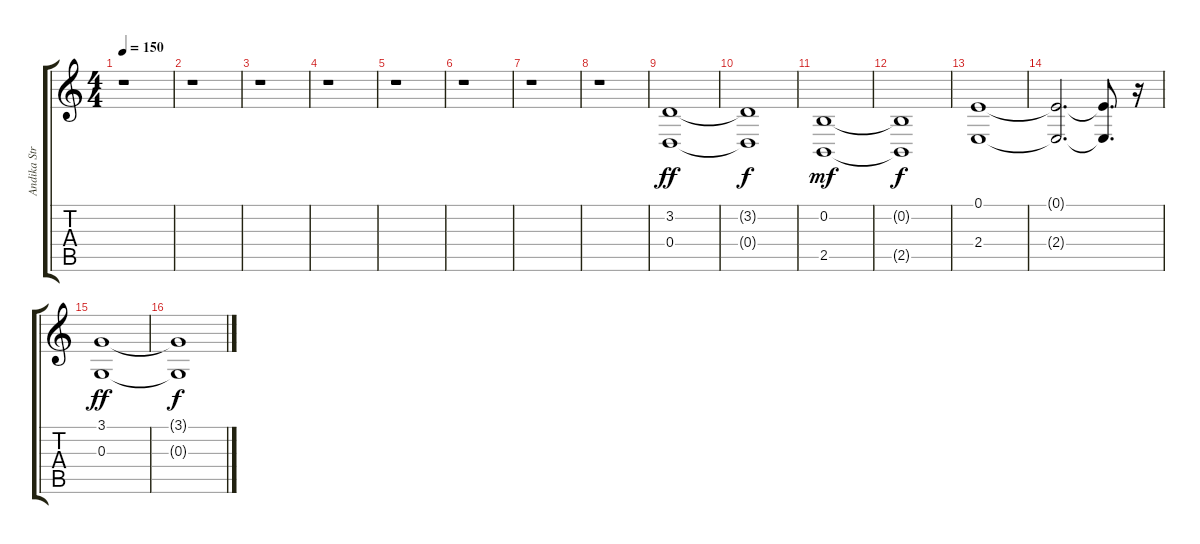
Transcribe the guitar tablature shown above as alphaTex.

\track ("Andika String" "Andika Str") {instrument stringensemble1}
\staff {score tabs}
\tuning (E4 B3 G3 D3 A2 E2) {hide}
\ts (4 4)
\tempo 150
\clef g2
\ks c
r.1{dy f} |
r.1 |
r.1 |
r.1 |
r.1 |
r.1 |
r.1 |
r.1 |
(3.2 0.4).1{dy ff} |
(3.2{t} 0.4{t}).1{dy f} |
(0.2 2.5).1{dy mf} |
(0.2{t} 2.5{t}).1{dy f} |
(0.1 2.4).1 |
(0.1{t} 2.4{t}).2{d} (0.1{t} 2.4{t}).8{d} r.16 |
(3.1 0.3).1{dy ff} |
(3.1{t} 0.3{t}).1{dy f}
